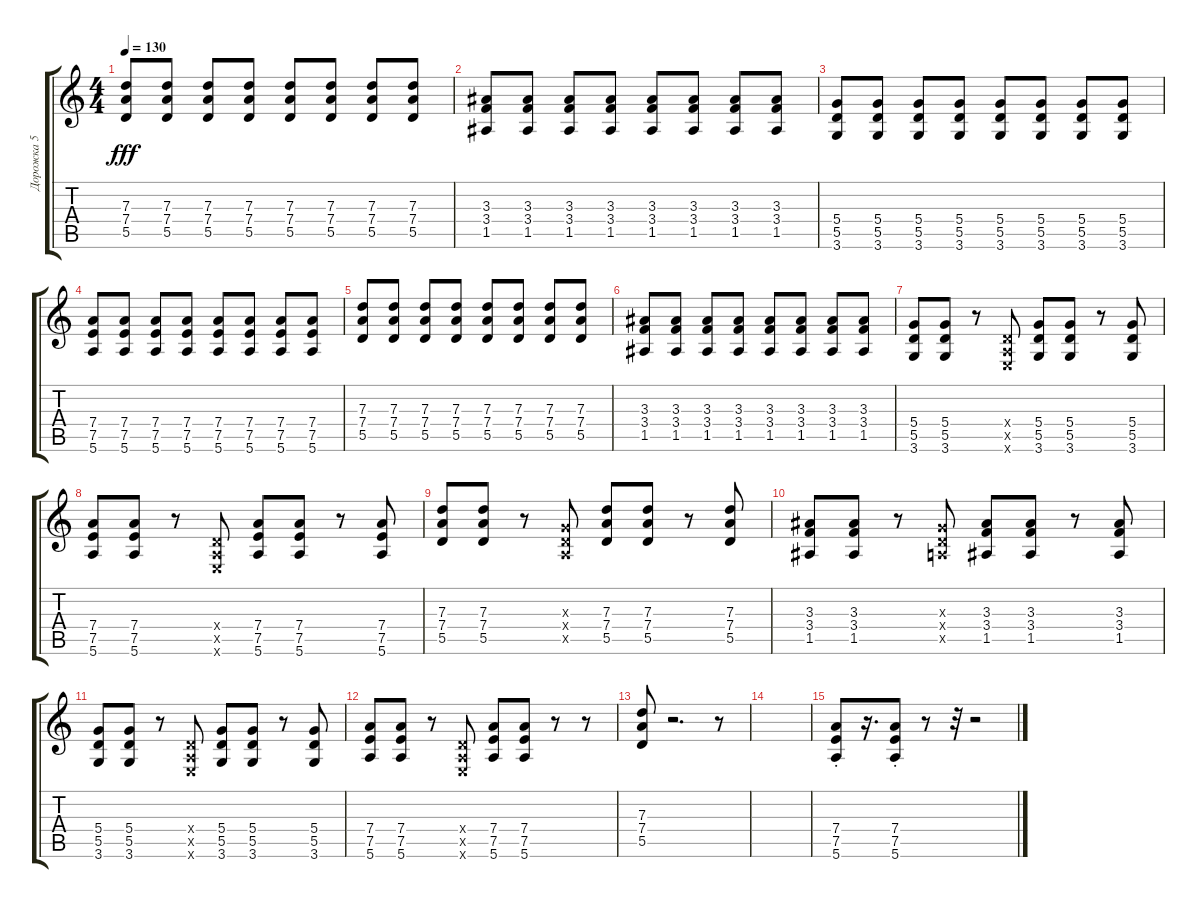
\track ("Дорожка 5" "Дорожка 5") {instrument distortionguitar}
\staff {score tabs}
\tuning (E4 B3 G3 D3 A2 E2) {hide}
\ts (4 4)
\tempo 130
\clef g2
\ks c
(7.3 7.4 5.5).8{dy fff} (7.3 7.4 5.5).8 (7.3 7.4 5.5).8 (7.3 7.4 5.5).8 (7.3 7.4 5.5).8 (7.3 7.4 5.5).8 (7.3 7.4 5.5).8 (7.3 7.4 5.5).8 |
(3.3 3.4 1.5).8 (3.3 3.4 1.5).8 (3.3 3.4 1.5).8 (3.3 3.4 1.5).8 (3.3 3.4 1.5).8 (3.3 3.4 1.5).8 (3.3 3.4 1.5).8 (3.3 3.4 1.5).8 |
(5.4 5.5 3.6).8 (5.4 5.5 3.6).8 (5.4 5.5 3.6).8 (5.4 5.5 3.6).8 (5.4 5.5 3.6).8 (5.4 5.5 3.6).8 (5.4 5.5 3.6).8 (5.4 5.5 3.6).8 |
(7.4 7.5 5.6).8 (7.4 7.5 5.6).8 (7.4 7.5 5.6).8 (7.4 7.5 5.6).8 (7.4 7.5 5.6).8 (7.4 7.5 5.6).8 (7.4 7.5 5.6).8 (7.4 7.5 5.6).8 |
(7.3 7.4 5.5).8 (7.3 7.4 5.5).8 (7.3 7.4 5.5).8 (7.3 7.4 5.5).8 (7.3 7.4 5.5).8 (7.3 7.4 5.5).8 (7.3 7.4 5.5).8 (7.3 7.4 5.5).8 |
(3.3 3.4 1.5).8 (3.3 3.4 1.5).8 (3.3 3.4 1.5).8 (3.3 3.4 1.5).8 (3.3 3.4 1.5).8 (3.3 3.4 1.5).8 (3.3 3.4 1.5).8 (3.3 3.4 1.5).8 |
(5.4 5.5 3.6).8 (5.4 5.5 3.6).8 r.8 (0.4{x} 0.5{x} 0.6{x}).8 (5.4 5.5 3.6).8 (5.4 5.5 3.6).8 r.8 (5.4 5.5 3.6).8 |
(7.4 7.5 5.6).8 (7.4 7.5 5.6).8 r.8 (0.4{x} 0.5{x} 0.6{x}).8 (7.4 7.5 5.6).8 (7.4 7.5 5.6).8 r.8 (7.4 7.5 5.6).8 |
(7.3 7.4 5.5).8 (7.3 7.4 5.5).8 r.8 (0.3{x} 0.4{x} 0.5{x}).8 (7.3 7.4 5.5).8 (7.3 7.4 5.5).8 r.8 (7.3 7.4 5.5).8 |
(3.3 3.4 1.5).8 (3.3 3.4 1.5).8 r.8 (0.3{x} 0.4{x} 0.5{x}).8 (3.3 3.4 1.5).8 (3.3 3.4 1.5).8 r.8 (3.3 3.4 1.5).8 |
(5.4 5.5 3.6).8 (5.4 5.5 3.6).8 r.8 (0.4{x} 0.5{x} 0.6{x}).8 (5.4 5.5 3.6).8 (5.4 5.5 3.6).8 r.8 (5.4 5.5 3.6).8 |
(7.4 7.5 5.6).8 (7.4 7.5 5.6).8 r.8 (0.4{x} 0.5{x} 0.6{x}).8 (7.4 7.5 5.6).8 (7.4 7.5 5.6).8 r.8 r.8 |
(7.3 7.4 5.5).8 r.2{d} r.8 |
|
(7.4{st} 7.5{st} 5.6{st}).8 r.16{d} (7.4{st} 7.5{st} 5.6{st}).8 r.8 r.32 r.2
